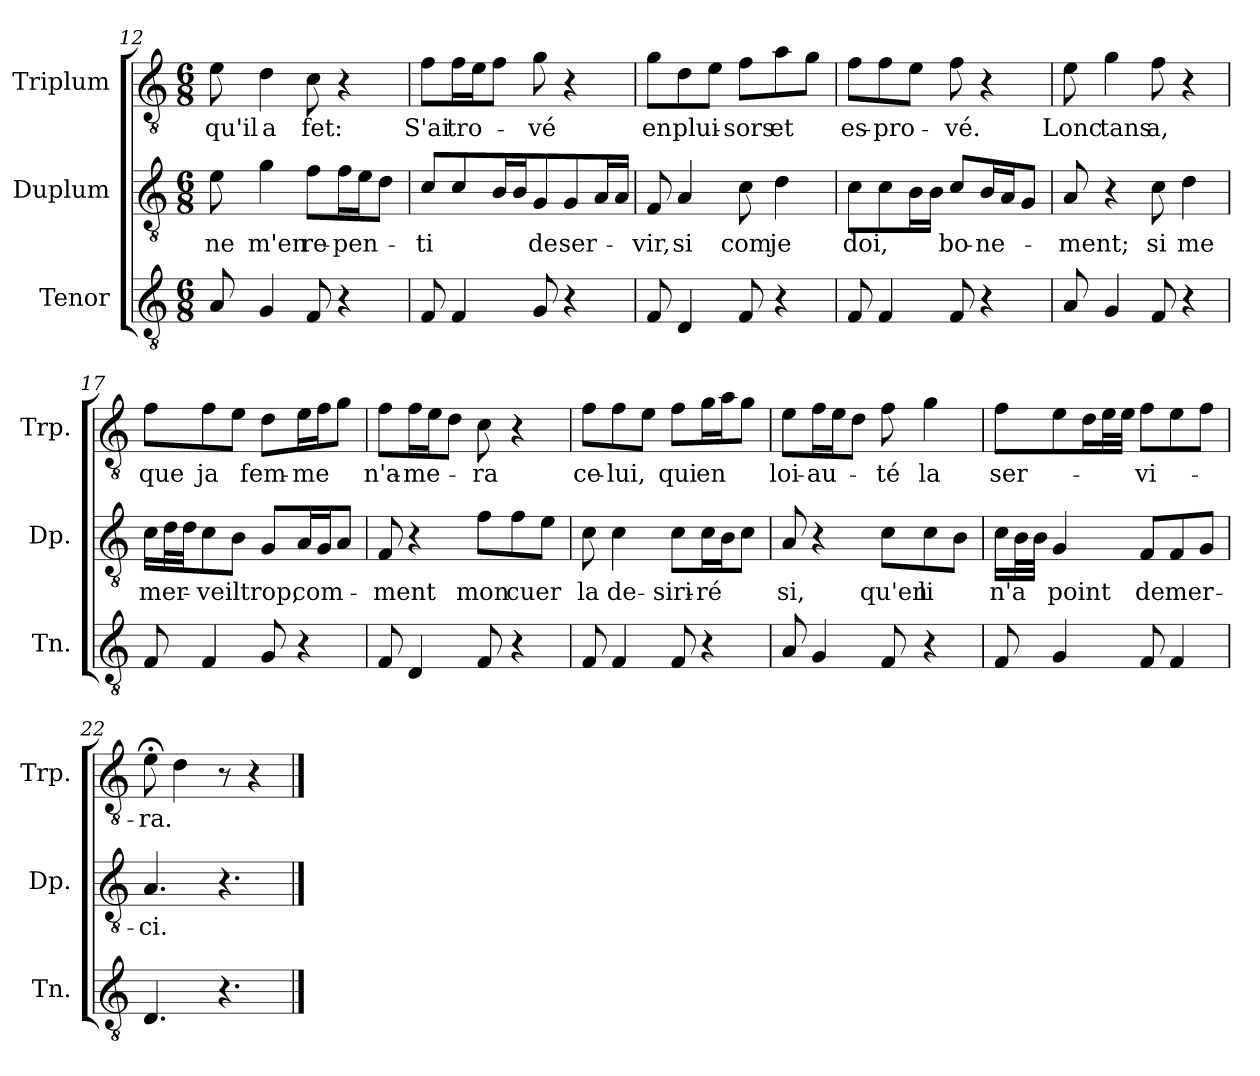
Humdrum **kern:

**kern	**kern	**text	**kern	**text
*part3	*part2	*part2	*part1	*part1
*staff3	*staff2	*staff2	*staff1	*staff1
*I"Tenor	*I"Duplum	*	*I"Triplum	*
*I'Tn.	*I'Dp.	*	*I'Trp.	*
*clefGv2	*clefGv2	*	*clefGv2	*
*k[]	*k[]	*	*k[]	*
*M6/8	*M6/8	*	*M6/8	*
=12	=12	=12	=12	=12
!	!	!LO:LY:b	!	!LO:LY:b
8A/	8e\	ne	8e\	-qu'il
!	!	!LO:LY:b	!	!LO:LY:b
4G/	4g\	m'en	4d\	a
!	!	!LO:LY:b	!	!LO:LY:b
8F/	8f\L	re-	8c\	fet:
!	!	!LO:LY:b	!	!
4r	16f\L	-pen-	4r	.
.	16e\J	.	.	.
.	8d\J	.	.	.
=13	=13	=13	=13	=13
!	!	!LO:LY:b	!	!LO:LY:b
8F/	8c\L	-ti	8f\L	S'ai
!	!	!	!	!LO:LY:b
4F/	8c\	.	16f\L	tro-
.	.	.	16e\J	.
*	*tremolo	*	*	*
.	16B\	.	8f\J	.
.	16B\JJ	.	.	.
*	*Xtremolo	*	*	*
!	!	!LO:LY:b	!	!LO:LY:b
8G/	8G/L	de	8g\	-vé
!	!	!LO:LY:b	!	!
4r	8G/	ser-	4r	.
*	*tremolo	*	*	*
.	16A/	.	.	.
.	16A/JJ	.	.	.
*	*Xtremolo	*	*	*
=14	=14	=14	=14	=14
!	!	!LO:LY:b	!	!LO:LY:b
8F/	8F/	-vir,	8g\L	en
!	!	!LO:LY:b	!	!LO:LY:b
4D/	4A/	si	8d\	plui-
.	.	.	8e\J	.
!	!	!LO:LY:b	!	!LO:LY:b
8F/	8c\	com	8f\L	-sors
!	!	!LO:LY:b	!	!LO:LY:b
4r	4d\	je	8a\	et
.	.	.	8g\J	.
=15	=15	=15	=15	=15
!	!	!LO:LY:b	!	!LO:LY:b
8F/	8c\L	doi,	8f\L	es-
!	!	!	!	!LO:LY:b
4F/	8c\	.	8f\	-pro-
*	*tremolo	*	*	*
.	16B\	.	8e\J	.
.	16B\JJ	.	.	.
*	*Xtremolo	*	*	*
!	!	!LO:LY:b	!	!LO:LY:b
8F/	8c/L	bo-	8f\	-vé.
!	!	!LO:LY:b	!	!
4r	16B/L	-ne-	4r	.
.	16A/J	.	.	.
.	8G/J	.	.	.
!!LO:PB:g=z
=16	=16	=16	=16	=16
!	!	!LO:LY:b	!	!LO:LY:b
8A/	8A/	-ment;	8e\	Lonc
!	!	!	!	!LO:LY:b
4G/	4r	.	4g\	tans
!	!	!LO:LY:b	!	!LO:LY:b
8F/	8c\	si	8f\	a,
!	!	!LO:LY:b	!	!
4r	4d\	me	4r	.
=17	=17	=17	=17	=17
!	!	!LO:LY:b	!	!LO:LY:b
8F/	16c\LL	mer-	8f\L	que
*	*tremolo	*	*	*
.	32d\	.	.	.
.	32d\JJJ	.	.	.
*	*Xtremolo	*	*	*
!	!	!LO:LY:b	!	!LO:LY:b
4F/	8c\	-veil	8f\	ja
.	8B\J	.	8e\J	.
!	!	!LO:LY:b	!	!LO:LY:b
8G/	8G/L	trop,	8d\L	fem-
!	!	!LO:LY:b	!	!LO:LY:b
4r	16A/L	com-	16e\L	-me
.	16G/J	.	16f\J	.
.	8A/J	.	8g\J	.
=18	=18	=18	=18	=18
!	!	!LO:LY:b	!	!LO:LY:b
8F/	8F/	-ment	8f\L	n'a-
!	!	!	!	!LO:LY:b
4D/	4r	.	16f\L	-me-
.	.	.	16e\J	.
.	.	.	8d\J	.
!	!	!LO:LY:b	!	!LO:LY:b
8F/	8f\L	mon	8c\	-ra
!	!	!LO:LY:b	!	!
4r	8f\	cuer	4r	.
.	8e\J	.	.	.
=19	=19	=19	=19	=19
!	!	!LO:LY:b	!	!LO:LY:b
8F/	8c\	la	8f\L	ce-
!	!	!LO:LY:b	!	!LO:LY:b
4F/	4c\	de-	8f\	-lui,
.	.	.	8e\J	.
!	!	!LO:LY:b	!	!LO:LY:b
8F/	8c\L	-siri-	8f\L	qui
!	!	!LO:LY:b	!	!LO:LY:b
4r	16c\L	-ré	16g\L	en
.	16B\J	.	16a\J	.
.	8c\J	.	8g\J	.
=20	=20	=20	=20	=20
!	!	!LO:LY:b	!	!LO:LY:b
8A/	8A/	si,	8e\L	loi-
!	!	!	!	!LO:LY:b
4G/	4r	.	16f\L	-au-
.	.	.	16e\J	.
.	.	.	8d\J	.
!	!	!LO:LY:b	!	!LO:LY:b
8F/	8c\L	qu'en	8f\	-té
!	!	!LO:LY:b	!	!LO:LY:b
4r	8c\	li	4g\	la
.	8B\J	.	.	.
!!LO:LB:g=z
=21	=21	=21	=21	=21
!	!	!LO:LY:b	!	!LO:LY:b
8F/	16c\LL	n'a	8f\L	ser-
*	*tremolo	*	*	*
.	32B\	.	.	.
.	32B\JJJ	.	.	.
*	*Xtremolo	*	*	*
!	!	!LO:LY:b	!	!
4G/	4G/	point	8e\	.
.	.	.	16d\L	.
*	*	*	*tremolo	*
.	.	.	32e\	.
.	.	.	32e\JJJ	.
*	*	*	*Xtremolo	*
!	!	!LO:LY:b	!	!LO:LY:b
8F/	8F/L	de	8f\L	-vi-
!	!	!LO:LY:b	!	!
4F/	8F/	mer-	8e\	.
.	8G/J	.	8f\J	.
=22	=22	=22	=22	=22
!	!	!LO:LY:b	!	!LO:LY:b
4.D/	4.A/	-ci.	8e;<\	ra.
.	.	.	4d\	.
4.r	4.r	.	8r	.
.	.	.	4r	.
==	==	==	==	==
*-	*-	*-	*-	*-
